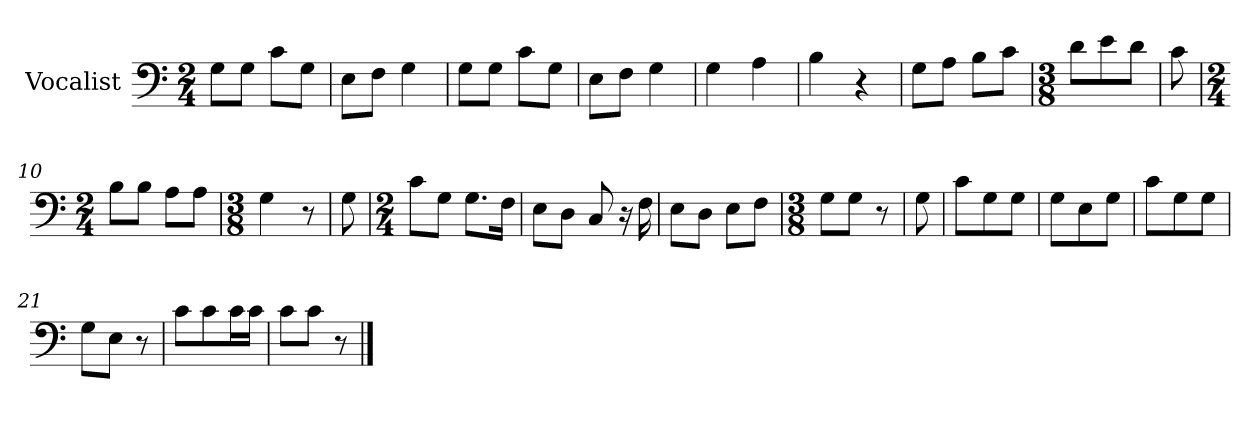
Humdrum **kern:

**kern
*part1
*staff1
*I"Vocalist
*k[]
*C:
*M2/4
=1
8GL
8GJ
8cL
8GJ
=2
8EL
8FJ
4G
=3
8GL
8GJ
8cL
8GJ
=4
8EL
8FJ
4G
=5
4G
4A
=6
4B
4r
=7
8GL
8AJ
8BL
8cJ
=8
*M3/8
8dL
8e
8dJ
=9
8c
=10
*M2/4
8BL
8BJ
8AL
8AJ
=11
*M3/8
4G
8r
=12
8G
=13
*M2/4
8cL
8GJ
8.GL
16FJk
=14
8EL
8DJ
8C
16r
16F
=15
8EL
8DJ
8EL
8FJ
=16
*M3/8
8GL
8GJ
8r
=17
8G
=18
8cL
8G
8GJ
=19
8GL
8E
8GJ
=20
8cL
8G
8GJ
=21
8GL
8EJ
8r
=22
8cL
8c
16cL
16cJJ
=23
8cL
8cJ
8r
==
*-
